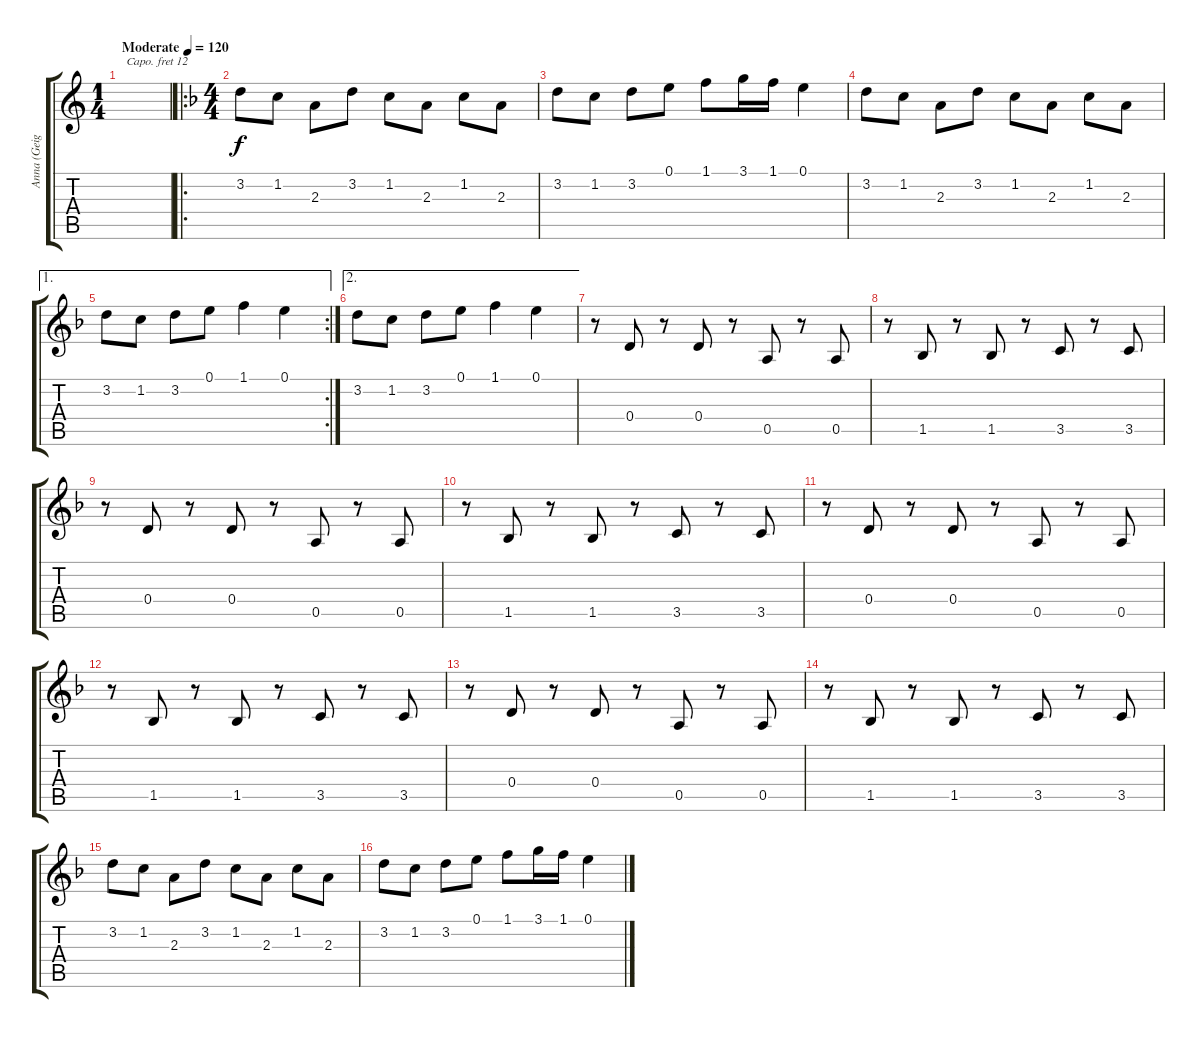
\track ("Anna (Geige)" "Anna (Geig") {instrument violin}
\staff {score tabs}
\capo 12
\tuning (E4 B3 G3 D3 A2 E2) {hide}
\ts (1 4)
\tempo (120 "Moderate")
\clef g2
\ks c
|
\ro
\ts (4 4)
\ks f
3.2.8 1.2.8 2.3.8 3.2.8 1.2.8 2.3.8 1.2.8 2.3.8 |
3.2.8 1.2.8 3.2.8 0.1.8 1.1.8 3.1.16 1.1.16 0.1.4 |
3.2.8 1.2.8 2.3.8 3.2.8 1.2.8 2.3.8 1.2.8 2.3.8 |
\ae 1
\rc 2
3.2.8 1.2.8 3.2.8 0.1.8 1.1.4 0.1.4 |
\ae 2
3.2.8 1.2.8 3.2.8 0.1.8 1.1.4 0.1.4 |
r.8 0.4.8 r.8 0.4.8 r.8 0.5.8 r.8 0.5.8 |
r.8 1.5.8 r.8 1.5.8 r.8 3.5.8 r.8 3.5.8 |
r.8 0.4.8 r.8 0.4.8 r.8 0.5.8 r.8 0.5.8 |
r.8 1.5.8 r.8 1.5.8 r.8 3.5.8 r.8 3.5.8 |
r.8{volume 8} 0.4.8 r.8 0.4.8 r.8 0.5.8 r.8 0.5.8 |
r.8 1.5.8 r.8 1.5.8 r.8 3.5.8 r.8 3.5.8 |
r.8 0.4.8 r.8 0.4.8 r.8 0.5.8 r.8 0.5.8 |
r.8 1.5.8 r.8 1.5.8 r.8 3.5.8 r.8 3.5.8 |
3.2.8 1.2.8 2.3.8 3.2.8 1.2.8 2.3.8 1.2.8 2.3.8 |
3.2.8 1.2.8 3.2.8 0.1.8 1.1.8 3.1.16 1.1.16 0.1.4
